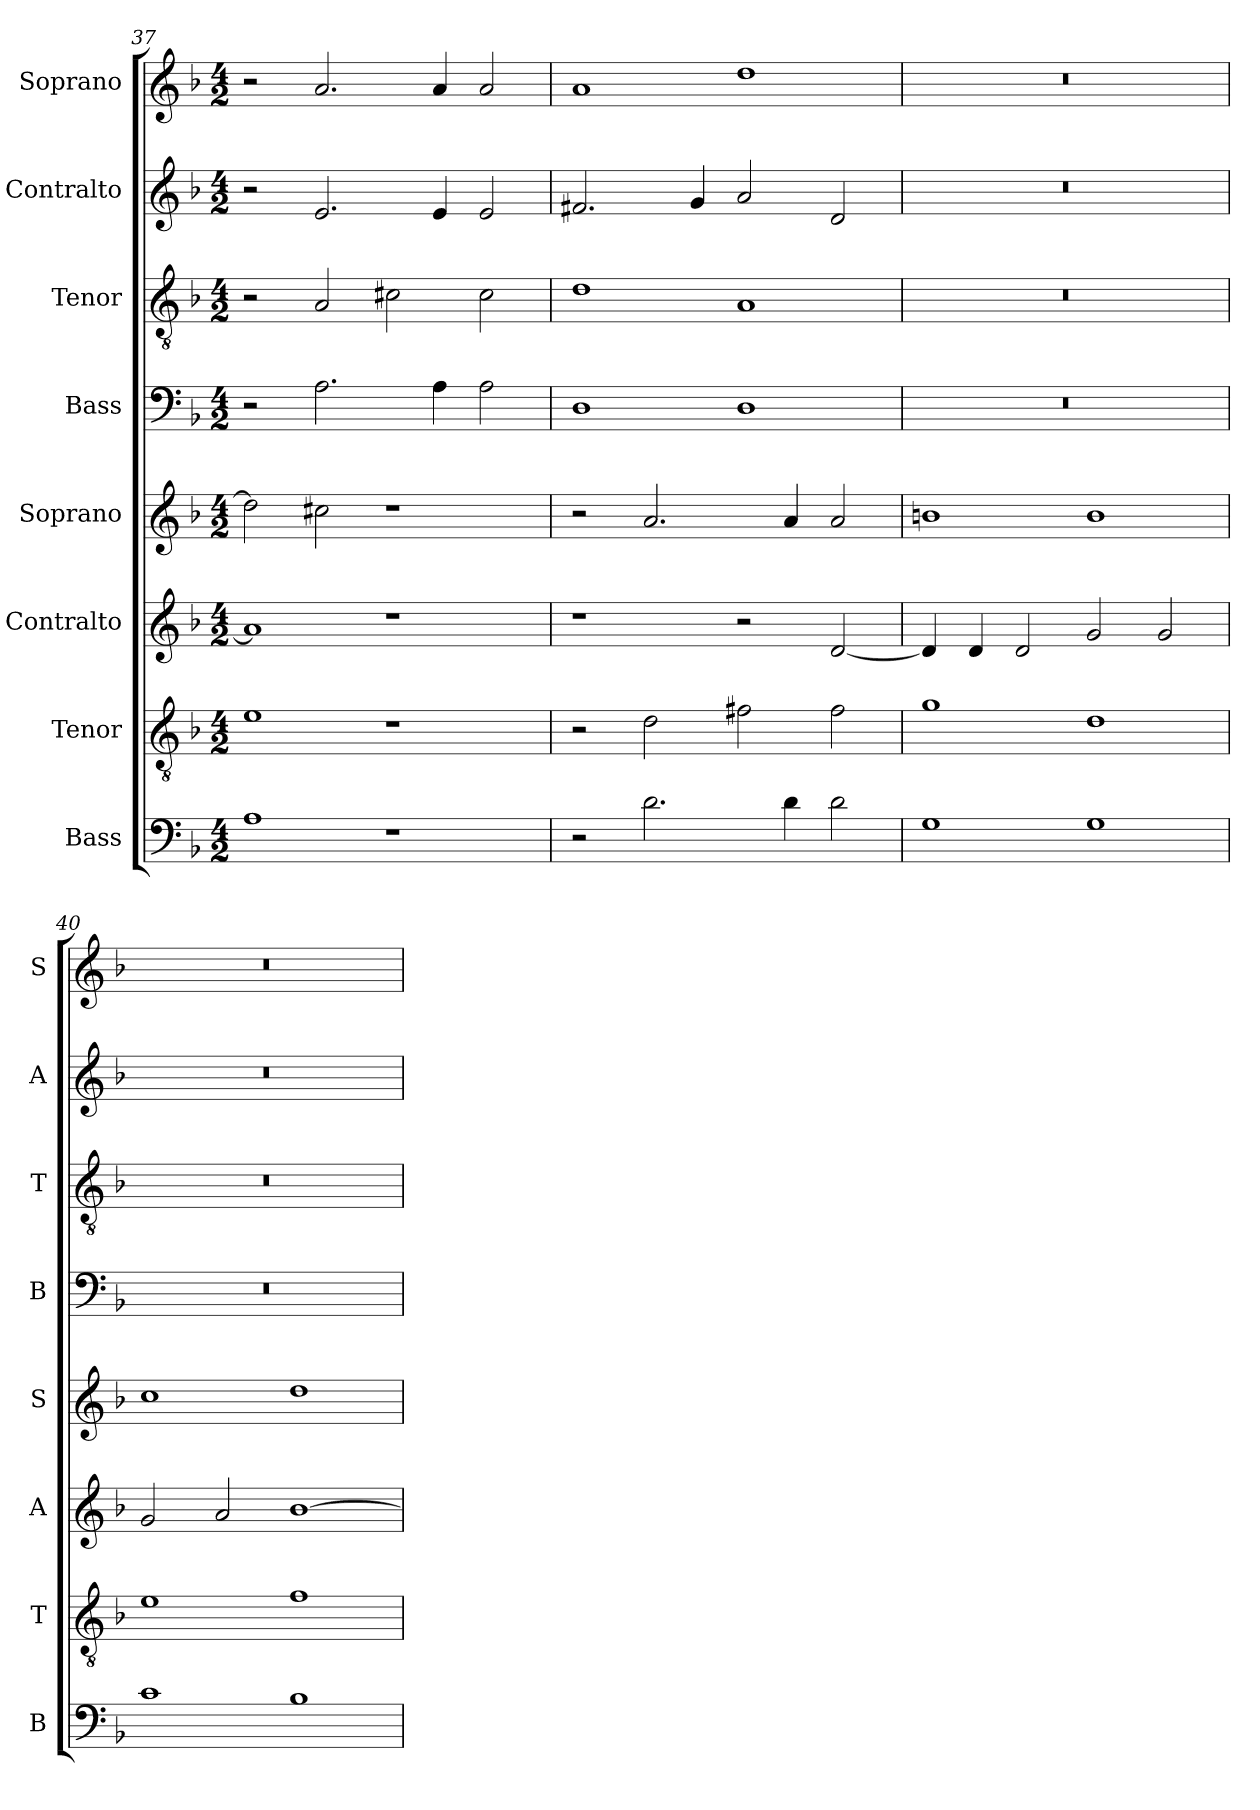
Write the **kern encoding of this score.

**kern	**kern	**kern	**kern	**kern	**kern	**kern	**kern
*part8	*part7	*part6	*part5	*part4	*part3	*part2	*part1
*staff8	*staff7	*staff6	*staff5	*staff4	*staff3	*staff2	*staff1
*I"Bass	*I"Tenor	*I"Contralto	*I"Soprano	*I"Bass	*I"Tenor	*I"Contralto	*I"Soprano
*I'B	*I'T	*I'A	*I'S	*I'B	*I'T	*I'A	*I'S
*clefF4	*clefGv2	*clefG2	*clefG2	*clefF4	*clefGv2	*clefG2	*clefG2
*k[b-]	*k[b-]	*k[b-]	*k[b-]	*k[b-]	*k[b-]	*k[b-]	*k[b-]
*G:dor	*G:dor	*G:dor	*G:dor	*G:dor	*G:dor	*G:dor	*G:dor
*M4/2	*M4/2	*M4/2	*M4/2	*M4/2	*M4/2	*M4/2	*M4/2
=37	=37	=37	=37	=37	=37	=37	=37
1A	1e	1a]	2dd]	2r	2r	2r	2r
.	.	.	2cc#X	2.A	2A	2.e	2.a
1r	1r	1r	1r	.	2c#X	.	.
.	.	.	.	4A	.	4e	4a
.	.	.	.	2A	2c#	2e	2a
=38	=38	=38	=38	=38	=38	=38	=38
2r	2r	1r	2r	1D	1d	2.f#X	1a
2.d	2d	.	2.a	.	.	.	.
.	.	.	.	.	.	4g	.
.	2f#X	2r	.	1D	1A	2a	1dd
4d	.	.	4a	.	.	.	.
2d	2f#	[2d	2a	.	.	2d	.
=39	=39	=39	=39	=39	=39	=39	=39
1G	1g	4d]	1bn	0r	0r	0r	0r
.	.	4d	.	.	.	.	.
.	.	2d	.	.	.	.	.
1G	1d	2g	1b	.	.	.	.
.	.	2g	.	.	.	.	.
=40	=40	=40	=40	=40	=40	=40	=40
1c	1e	2g	1cc	0r	0r	0r	0r
.	.	2a	.	.	.	.	.
1B-	1f	[1b-	1dd	.	.	.	.
=	=	=	=	=	=	=	=
*-	*-	*-	*-	*-	*-	*-	*-
